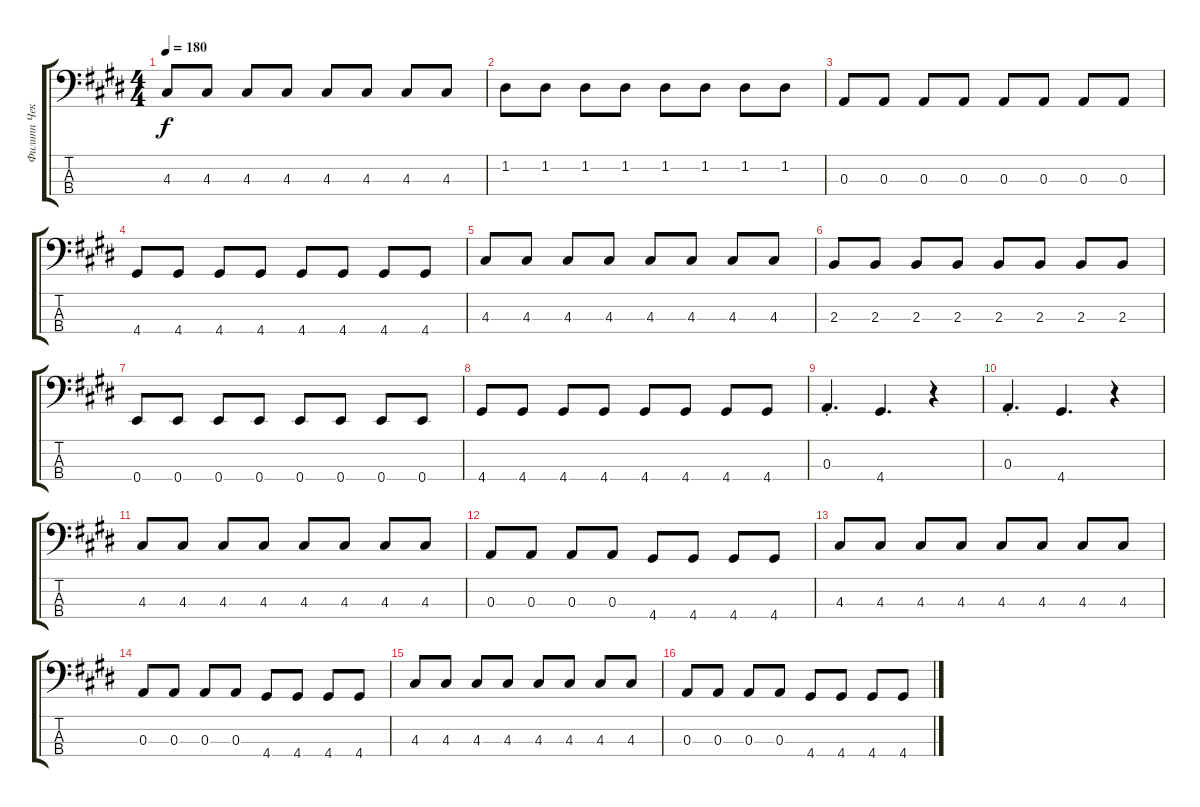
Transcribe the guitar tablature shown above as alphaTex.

\track ("Филипп Чекалин" "Филипп Чек") {instrument electricbassfinger}
\staff {score tabs}
\tuning (G2 D2 A1 E1) {hide}
\ts (4 4)
\tempo 180
\clef f4
\ks c#minor
4.3.8{dy f instrument electricbassfinger} 4.3.8 4.3.8 4.3.8 4.3.8 4.3.8 4.3.8 4.3.8 |
1.2.8 1.2.8 1.2.8 1.2.8 1.2.8 1.2.8 1.2.8 1.2.8 |
0.3.8 0.3.8 0.3.8 0.3.8 0.3.8 0.3.8 0.3.8 0.3.8 |
4.4.8 4.4.8 4.4.8 4.4.8 4.4.8 4.4.8 4.4.8 4.4.8 |
4.3.8 4.3.8 4.3.8 4.3.8 4.3.8 4.3.8 4.3.8 4.3.8 |
2.3.8 2.3.8 2.3.8 2.3.8 2.3.8 2.3.8 2.3.8 2.3.8 |
0.4.8 0.4.8 0.4.8 0.4.8 0.4.8 0.4.8 0.4.8 0.4.8 |
4.4.8 4.4.8 4.4.8 4.4.8 4.4.8 4.4.8 4.4.8 4.4.8 |
0.3{st}.4{d} 4.4.4{d} r.4 |
0.3{st}.4{d} 4.4.4{d} r.4 |
4.3.8 4.3.8 4.3.8 4.3.8 4.3.8 4.3.8 4.3.8 4.3.8 |
0.3.8 0.3.8 0.3.8 0.3.8 4.4.8 4.4.8 4.4.8 4.4.8 |
4.3.8 4.3.8 4.3.8 4.3.8 4.3.8 4.3.8 4.3.8 4.3.8 |
0.3.8 0.3.8 0.3.8 0.3.8 4.4.8 4.4.8 4.4.8 4.4.8 |
4.3.8 4.3.8 4.3.8 4.3.8 4.3.8 4.3.8 4.3.8 4.3.8 |
0.3.8 0.3.8 0.3.8 0.3.8 4.4.8 4.4.8 4.4.8 4.4.8
